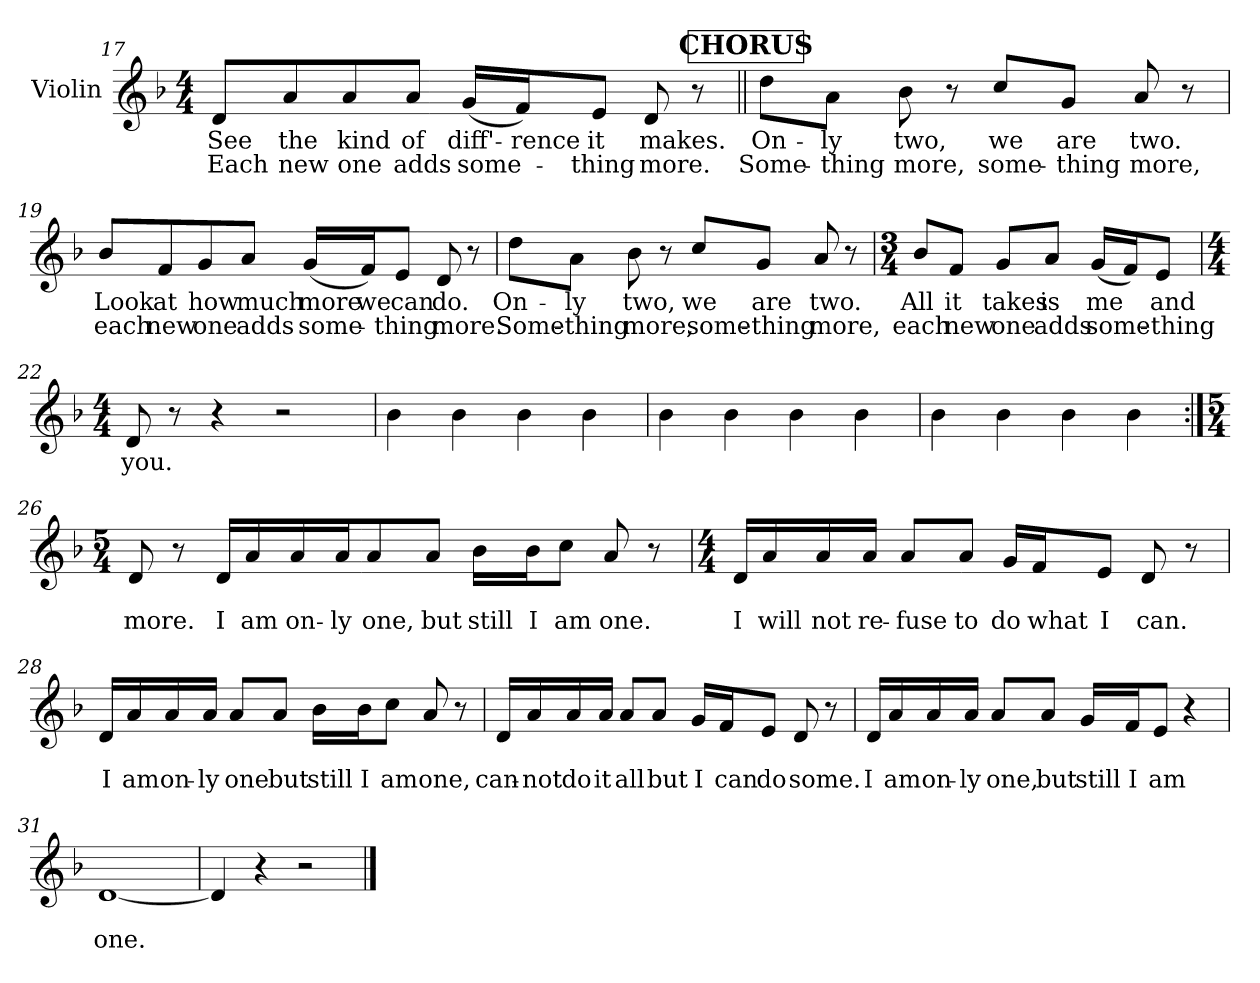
**kern	**text	**text
*part1	*part1	*part1
*staff1	*staff1	*staff1
*I"Violin	*	*
*I'Vln.	*	*
!!LO:PB:g=z
*clefG2	*	*
*k[b-]	*	*
*F:	*	*
*M4/4	*	*
=17	=17	=17
!	!LO:LY:b	!LO:LY:b
8d/L	See	Each
!	!LO:LY:b	!LO:LY:b
8a/	the	new
!	!LO:LY:b	!LO:LY:b
8a/	kind	one
!	!LO:LY:b	!LO:LY:b
8a/J	of	adds
!	!LO:LY:b	!LO:LY:b
(<16g/LL	diff'-	some-
!	!LO:LY:b	!
16f/J)	-rence	.
!	!LO:LY:b	!LO:LY:b
8e/J	it	-thing
!	!LO:LY:b	!LO:LY:b
8d/	makes.	more.
8r	.	.
!!LO:REH:place=s1:a:t=CHORUS
=18||	=18||	=18||
!	!LO:LY:b	!LO:LY:b
8dd\L	On-	Some-
!	!LO:LY:b	!LO:LY:b
8a\J	-ly	-thing
!	!LO:LY:b	!LO:LY:b
8b-\	two,	more,
8r	.	.
!	!LO:LY:b	!LO:LY:b
8cc/L	we	some-
!	!LO:LY:b	!LO:LY:b
8g/J	are	-thing
!	!LO:LY:b	!LO:LY:b
8a/	two.	more,
8r	.	.
!!LO:LB:g=z
=19	=19	=19
!	!LO:LY:b	!LO:LY:b
8b-/L	Look	each
!	!LO:LY:b	!LO:LY:b
8f/	at	new
!	!LO:LY:b	!LO:LY:b
8g/	how	one
!	!LO:LY:b	!LO:LY:b
8a/J	much	adds
!	!LO:LY:b	!LO:LY:b
(<16g/LL	more	some-
!	!LO:LY:b	!
16f/J)	we	.
!	!LO:LY:b	!LO:LY:b
8e/J	can	-thing
!	!LO:LY:b	!LO:LY:b
8d/	do.	more.
8r	.	.
=20	=20	=20
!	!LO:LY:b	!LO:LY:b
8dd\L	On-	Some-
!	!LO:LY:b	!LO:LY:b
8a\J	-ly	-thing
!	!LO:LY:b	!LO:LY:b
8b-\	two,	more,
8r	.	.
!	!LO:LY:b	!LO:LY:b
8cc/L	we	some-
!	!LO:LY:b	!LO:LY:b
8g/J	are	-thing
!	!LO:LY:b	!LO:LY:b
8a/	two.	more,
8r	.	.
!!LO:LB:g=z
=21	=21	=21
*M3/4	*	*
!	!LO:LY:b	!LO:LY:b
8b-/L	All	each
!	!LO:LY:b	!LO:LY:b
8f/J	it	new
!	!LO:LY:b	!LO:LY:b
8g/L	takes	one
!	!LO:LY:b	!LO:LY:b
8a/J	is	adds
!	!LO:LY:b	!LO:LY:b
(<16g/LL	me	some-
16f/J)	.	.
!	!LO:LY:b	!LO:LY:b
8e/J	and	-thing
=22	=22	=22
*M4/4	*	*
!	!LO:LY:b	!
8d/	you.	.
8r	.	.
4r	.	.
2r	.	.
=23	=23	=23
4b-	.	.
4b-	.	.
4b-	.	.
4b-	.	.
=24	=24	=24
4b-	.	.
4b-	.	.
4b-	.	.
4b-	.	.
=25	=25	=25
4b-	.	.
4b-	.	.
4b-	.	.
4b-	.	.
!!LO:LB:g=z
=26:|!	=26:|!	=26:|!
*M5/4	*	*
!	!	!LO:LY:b
8d/	.	more.
8r	.	.
!	!	!LO:LY:b
16d/LL	.	I
!	!	!LO:LY:b
16a/	.	am
!	!	!LO:LY:b
16a/	.	on-
!	!	!LO:LY:b
16a/J	.	-ly
!	!	!LO:LY:b
8a/	.	one,
!	!	!LO:LY:b
8a/J	.	but
!	!	!LO:LY:b
16b-\LL	.	still
!	!	!LO:LY:b
16b-\J	.	I
!	!	!LO:LY:b
8cc\J	.	am
!	!	!LO:LY:b
8a/	.	one.
8r	.	.
!!LO:LB:g=z
=27	=27	=27
*M4/4	*	*
!	!	!LO:LY:b
16d/LL	.	I
!	!	!LO:LY:b
16a/	.	will
!	!	!LO:LY:b
16a/	.	not
!	!	!LO:LY:b
16a/JJ	.	re-
!	!	!LO:LY:b
8a/L	.	-fuse
!	!	!LO:LY:b
8a/J	.	to
!	!	!LO:LY:b
16g/LL	.	do
!	!	!LO:LY:b
16f/J	.	what
!	!	!LO:LY:b
8e/J	.	I
!	!	!LO:LY:b
8d/	.	can.
8r	.	.
!!LO:LB:g=z
=28	=28	=28
!	!	!LO:LY:b
16d/LL	.	I
!	!	!LO:LY:b
16a/	.	am
!	!	!LO:LY:b
16a/	.	on-
!	!	!LO:LY:b
16a/JJ	.	-ly
!	!	!LO:LY:b
8a/L	.	one
!	!	!LO:LY:b
8a/J	.	but
!	!	!LO:LY:b
16b-\LL	.	still
!	!	!LO:LY:b
16b-\J	.	I
!	!	!LO:LY:b
8cc\J	.	am
!	!	!LO:LY:b
8a/	.	one,
8r	.	.
=29	=29	=29
!	!	!LO:LY:b
16d/LL	.	can-
!	!	!LO:LY:b
16a/	.	-not
!	!	!LO:LY:b
16a/	.	do
!	!	!LO:LY:b
16a/JJ	.	it
!	!	!LO:LY:b
8a/L	.	all
!	!	!LO:LY:b
8a/J	.	but
!	!	!LO:LY:b
16g/LL	.	I
!	!	!LO:LY:b
16f/J	.	can
!	!	!LO:LY:b
8e/J	.	do
!	!	!LO:LY:b
8d/	.	some.
8r	.	.
!!LO:LB:g=z
=30	=30	=30
!	!	!LO:LY:b
16d/LL	.	I
!	!	!LO:LY:b
16a/	.	am
!	!	!LO:LY:b
16a/	.	on-
!	!	!LO:LY:b
16a/JJ	.	-ly
!	!	!LO:LY:b
8a/L	.	one,
!	!	!LO:LY:b
8a/J	.	but
!	!	!LO:LY:b
16g/LL	.	still
!	!	!LO:LY:b
16f/J	.	I
!	!	!LO:LY:b
8e/J	.	am
4r	.	.
=31	=31	=31
!	!	!LO:LY:b
[<1d	.	one.
=32	=32	=32
4d/]	.	.
4r	.	.
2r	.	.
==	==	==
*-	*-	*-
